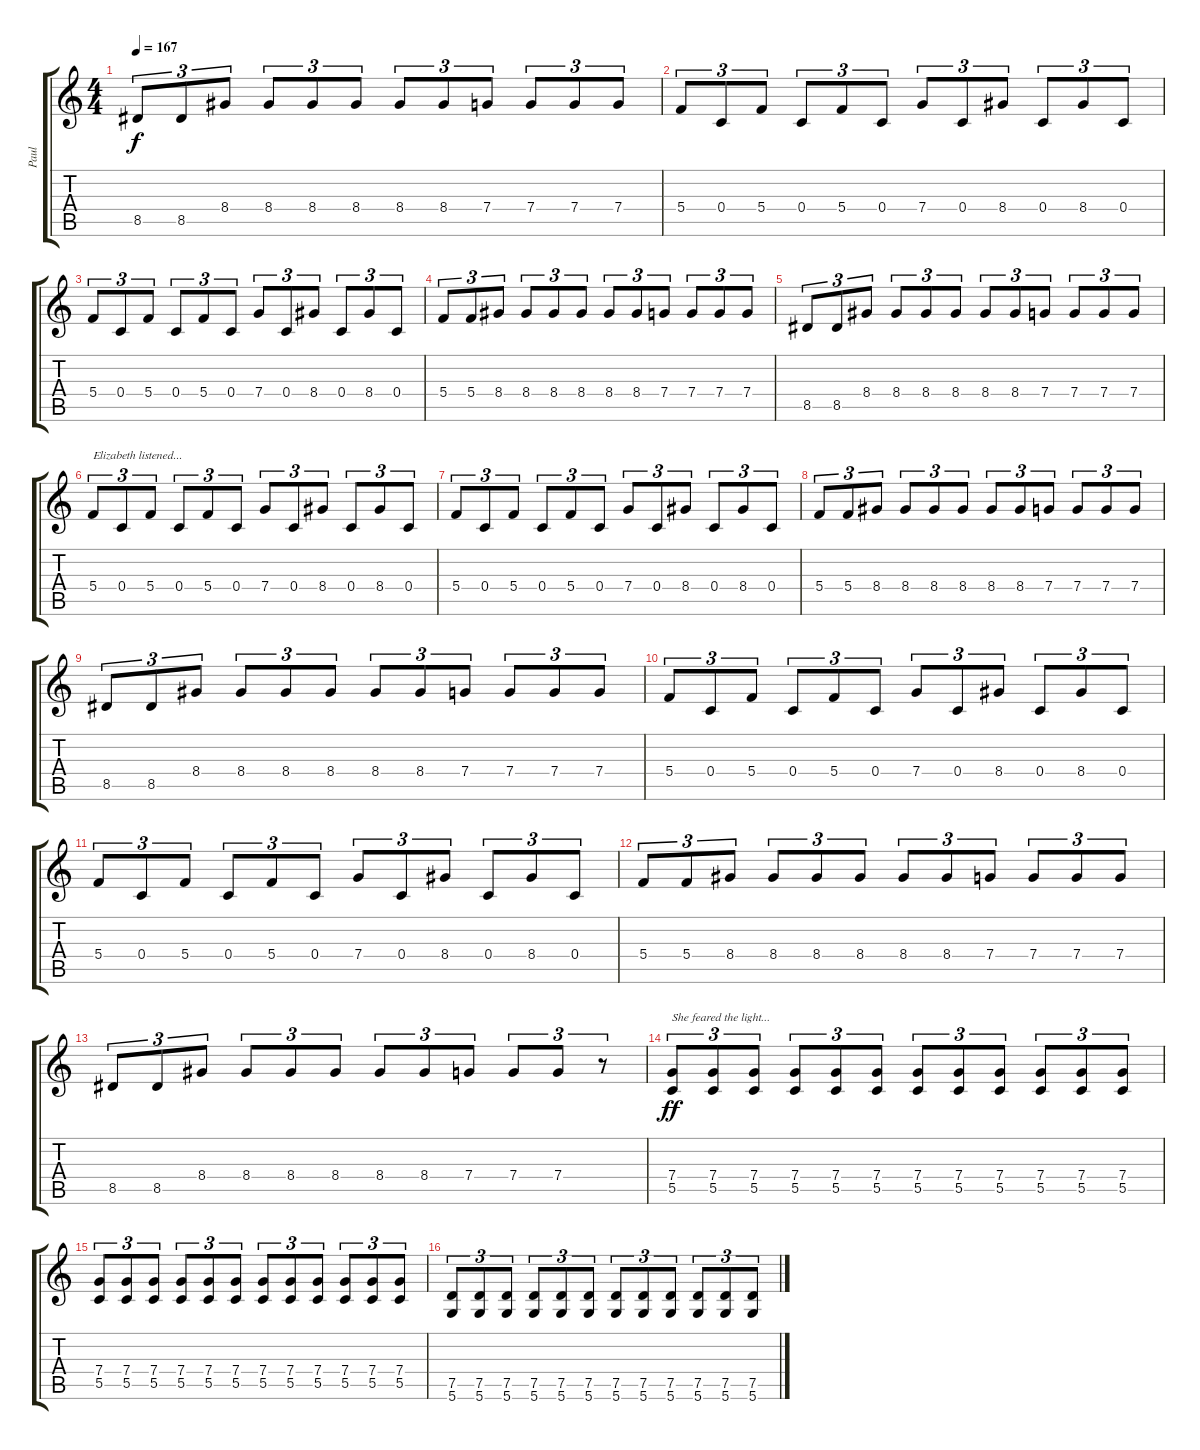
\track ("Paul" "Paul") {instrument distortionguitar}
\staff {score tabs}
\tuning (D4 A3 F3 C3 G2 D2) {hide}
\ts (4 4)
\tempo 167
\clef g2
\ks c
8.5.8{tu (3 2) dy f} 8.5.8{tu (3 2)} 8.4.8{tu (3 2)} 8.4.8{tu (3 2)} 8.4.8{tu (3 2)} 8.4.8{tu (3 2)} 8.4.8{tu (3 2)} 8.4.8{tu (3 2)} 7.4.8{tu (3 2)} 7.4.8{tu (3 2)} 7.4.8{tu (3 2)} 7.4.8{tu (3 2)} |
5.4.8{tu (3 2)} 0.4.8{tu (3 2)} 5.4.8{tu (3 2)} 0.4.8{tu (3 2)} 5.4.8{tu (3 2)} 0.4.8{tu (3 2)} 7.4.8{tu (3 2)} 0.4.8{tu (3 2)} 8.4.8{tu (3 2)} 0.4.8{tu (3 2)} 8.4.8{tu (3 2)} 0.4.8{tu (3 2)} |
5.4.8{tu (3 2)} 0.4.8{tu (3 2)} 5.4.8{tu (3 2)} 0.4.8{tu (3 2)} 5.4.8{tu (3 2)} 0.4.8{tu (3 2)} 7.4.8{tu (3 2)} 0.4.8{tu (3 2)} 8.4.8{tu (3 2)} 0.4.8{tu (3 2)} 8.4.8{tu (3 2)} 0.4.8{tu (3 2)} |
5.4.8{tu (3 2)} 5.4.8{tu (3 2)} 8.4.8{tu (3 2)} 8.4.8{tu (3 2)} 8.4.8{tu (3 2)} 8.4.8{tu (3 2)} 8.4.8{tu (3 2)} 8.4.8{tu (3 2)} 7.4.8{tu (3 2)} 7.4.8{tu (3 2)} 7.4.8{tu (3 2)} 7.4.8{tu (3 2)} |
8.5.8{tu (3 2)} 8.5.8{tu (3 2)} 8.4.8{tu (3 2)} 8.4.8{tu (3 2)} 8.4.8{tu (3 2)} 8.4.8{tu (3 2)} 8.4.8{tu (3 2)} 8.4.8{tu (3 2)} 7.4.8{tu (3 2)} 7.4.8{tu (3 2)} 7.4.8{tu (3 2)} 7.4.8{tu (3 2)} |
5.4.8{tu (3 2) txt "Elizabeth listened..."} 0.4.8{tu (3 2)} 5.4.8{tu (3 2)} 0.4.8{tu (3 2)} 5.4.8{tu (3 2)} 0.4.8{tu (3 2)} 7.4.8{tu (3 2)} 0.4.8{tu (3 2)} 8.4.8{tu (3 2)} 0.4.8{tu (3 2)} 8.4.8{tu (3 2)} 0.4.8{tu (3 2)} |
5.4.8{tu (3 2)} 0.4.8{tu (3 2)} 5.4.8{tu (3 2)} 0.4.8{tu (3 2)} 5.4.8{tu (3 2)} 0.4.8{tu (3 2)} 7.4.8{tu (3 2)} 0.4.8{tu (3 2)} 8.4.8{tu (3 2)} 0.4.8{tu (3 2)} 8.4.8{tu (3 2)} 0.4.8{tu (3 2)} |
5.4.8{tu (3 2)} 5.4.8{tu (3 2)} 8.4.8{tu (3 2)} 8.4.8{tu (3 2)} 8.4.8{tu (3 2)} 8.4.8{tu (3 2)} 8.4.8{tu (3 2)} 8.4.8{tu (3 2)} 7.4.8{tu (3 2)} 7.4.8{tu (3 2)} 7.4.8{tu (3 2)} 7.4.8{tu (3 2)} |
8.5.8{tu (3 2)} 8.5.8{tu (3 2)} 8.4.8{tu (3 2)} 8.4.8{tu (3 2)} 8.4.8{tu (3 2)} 8.4.8{tu (3 2)} 8.4.8{tu (3 2)} 8.4.8{tu (3 2)} 7.4.8{tu (3 2)} 7.4.8{tu (3 2)} 7.4.8{tu (3 2)} 7.4.8{tu (3 2)} |
5.4.8{tu (3 2)} 0.4.8{tu (3 2)} 5.4.8{tu (3 2)} 0.4.8{tu (3 2)} 5.4.8{tu (3 2)} 0.4.8{tu (3 2)} 7.4.8{tu (3 2)} 0.4.8{tu (3 2)} 8.4.8{tu (3 2)} 0.4.8{tu (3 2)} 8.4.8{tu (3 2)} 0.4.8{tu (3 2)} |
5.4.8{tu (3 2)} 0.4.8{tu (3 2)} 5.4.8{tu (3 2)} 0.4.8{tu (3 2)} 5.4.8{tu (3 2)} 0.4.8{tu (3 2)} 7.4.8{tu (3 2)} 0.4.8{tu (3 2)} 8.4.8{tu (3 2)} 0.4.8{tu (3 2)} 8.4.8{tu (3 2)} 0.4.8{tu (3 2)} |
5.4.8{tu (3 2)} 5.4.8{tu (3 2)} 8.4.8{tu (3 2)} 8.4.8{tu (3 2)} 8.4.8{tu (3 2)} 8.4.8{tu (3 2)} 8.4.8{tu (3 2)} 8.4.8{tu (3 2)} 7.4.8{tu (3 2)} 7.4.8{tu (3 2)} 7.4.8{tu (3 2)} 7.4.8{tu (3 2)} |
8.5.8{tu (3 2)} 8.5.8{tu (3 2)} 8.4.8{tu (3 2)} 8.4.8{tu (3 2)} 8.4.8{tu (3 2)} 8.4.8{tu (3 2)} 8.4.8{tu (3 2)} 8.4.8{tu (3 2)} 7.4.8{tu (3 2)} 7.4.8{tu (3 2)} 7.4.8{tu (3 2)} r.8{tu (3 2)} |
(7.4 5.5).8{tu (3 2) txt "She feared the light..." dy ff} (7.4 5.5).8{tu (3 2)} (7.4 5.5).8{tu (3 2)} (7.4 5.5).8{tu (3 2)} (7.4 5.5).8{tu (3 2)} (7.4 5.5).8{tu (3 2)} (7.4 5.5).8{tu (3 2)} (7.4 5.5).8{tu (3 2)} (7.4 5.5).8{tu (3 2)} (7.4 5.5).8{tu (3 2)} (7.4 5.5).8{tu (3 2)} (7.4 5.5).8{tu (3 2)} |
(7.4 5.5).8{tu (3 2)} (7.4 5.5).8{tu (3 2)} (7.4 5.5).8{tu (3 2)} (7.4 5.5).8{tu (3 2)} (7.4 5.5).8{tu (3 2)} (7.4 5.5).8{tu (3 2)} (7.4 5.5).8{tu (3 2)} (7.4 5.5).8{tu (3 2)} (7.4 5.5).8{tu (3 2)} (7.4 5.5).8{tu (3 2)} (7.4 5.5).8{tu (3 2)} (7.4 5.5).8{tu (3 2)} |
(7.5 5.6).8{tu (3 2)} (7.5 5.6).8{tu (3 2)} (7.5 5.6).8{tu (3 2)} (7.5 5.6).8{tu (3 2)} (7.5 5.6).8{tu (3 2)} (7.5 5.6).8{tu (3 2)} (7.5 5.6).8{tu (3 2)} (7.5 5.6).8{tu (3 2)} (7.5 5.6).8{tu (3 2)} (7.5 5.6).8{tu (3 2)} (7.5 5.6).8{tu (3 2)} (7.5 5.6).8{tu (3 2)}
